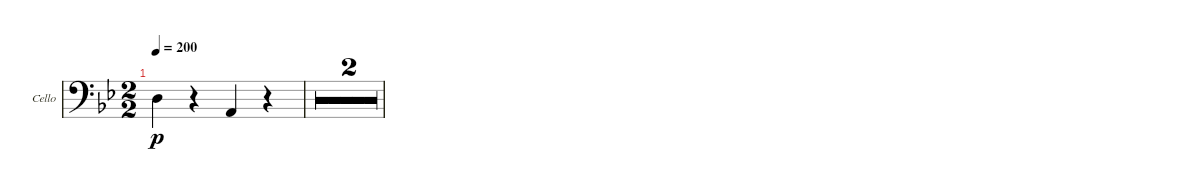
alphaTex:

\defaultSystemsLayout 4
\bracketExtendMode groupsimilarinstruments
\useSystemSignSeparator
\firstSystemTrackNameOrientation horizontal
\otherSystemsTrackNameOrientation horizontal
\defaultBarNumberDisplay FirstOfSystem
\track ("Violoncello" "Cello") {multiBarRest instrument cello}
\staff {score}
\tuning (A3 D3 G2 C2)
\ts (2 2)
\tempo 200
\clef f4
\ks gminor
0.2.4{dy p} r.4 2.3.4 r.4 |
r.1 |
r.1
